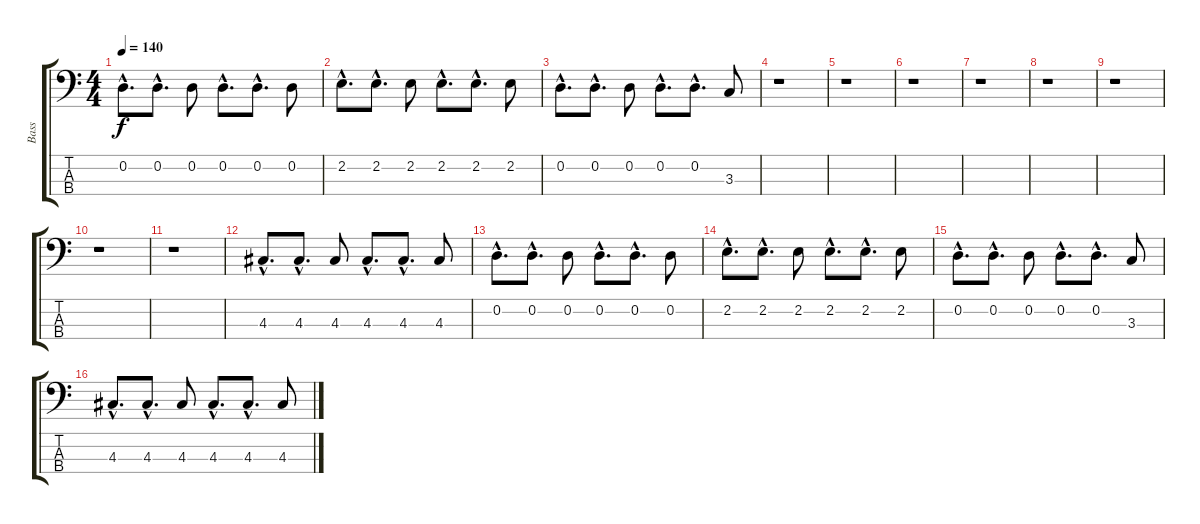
\track ("Bass" "Bass") {instrument synthbass1}
\staff {score tabs}
\tuning (G2 D2 A1 E1) {hide}
\ts (4 4)
\tempo 140
\clef f4
\ks c
0.2{hac}.8{d dy f} 0.2{hac}.8{d} 0.2.8 0.2{hac}.8{d} 0.2{hac}.8{d} 0.2.8 |
2.2{hac}.8{d} 2.2{hac}.8{d} 2.2.8 2.2{hac}.8{d} 2.2{hac}.8{d} 2.2.8 |
0.2{hac}.8{d} 0.2{hac}.8{d} 0.2.8 0.2{hac}.8{d} 0.2{hac}.8{d} 3.3.8 |
r.1 |
r.1 |
r.1 |
r.1 |
r.1 |
r.1 |
r.1 |
r.1 |
4.3{hac}.8{d} 4.3{hac}.8{d} 4.3.8 4.3{hac}.8{d} 4.3{hac}.8{d} 4.3.8 |
0.2{hac}.8{d} 0.2{hac}.8{d} 0.2.8 0.2{hac}.8{d} 0.2{hac}.8{d} 0.2.8 |
2.2{hac}.8{d} 2.2{hac}.8{d} 2.2.8 2.2{hac}.8{d} 2.2{hac}.8{d} 2.2.8 |
0.2{hac}.8{d} 0.2{hac}.8{d} 0.2.8 0.2{hac}.8{d} 0.2{hac}.8{d} 3.3.8 |
4.3{hac}.8{d} 4.3{hac}.8{d} 4.3.8 4.3{hac}.8{d} 4.3{hac}.8{d} 4.3.8
